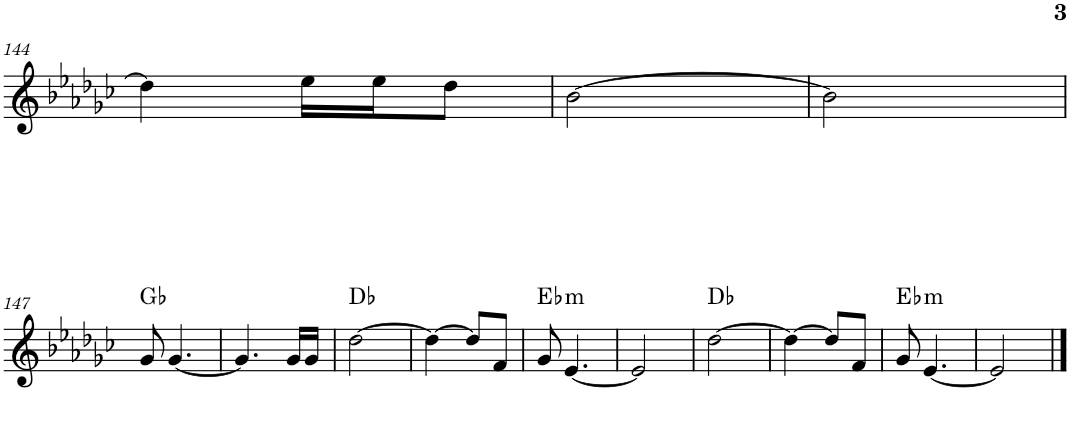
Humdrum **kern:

**kern	**harte
*part1	*part1
*staff1	*
*I"Piano	*
*I'Pno.	*
!!LO:PB:g=z
*clefG2	*
*k[b-e-a-d-g-c-]	*
*M2/4	*
=144	=144
4dd-\]	.
16ee-\LL	.
16ee-\J	.
8dd-\J	.
=145	=145
[2b-\	.
=146	=146
2b-\]	.
!!LO:LB:g=z
=147	=147
8g-/	Gb:maj
[4.g-/	.
=148	=148
4.g-/]	.
16g-/LL	.
16g-/JJ	.
=149	=149
[2dd-\	Db:maj
=150	=150
4dd-\_	.
8dd-/L]	.
8f/J	.
=151	=151
!	!LO:H:kt=m
8g-/	Eb:min
[4.e-/	.
=152	=152
2e-/]	.
=153	=153
[2dd-\	Db:maj
=154	=154
4dd-\_	.
8dd-/L]	.
8f/J	.
=155	=155
!	!LO:H:kt=m
8g-/	Eb:min
[4.e-/	.
=156	=156
2e-/]	.
==	==
*-	*-
